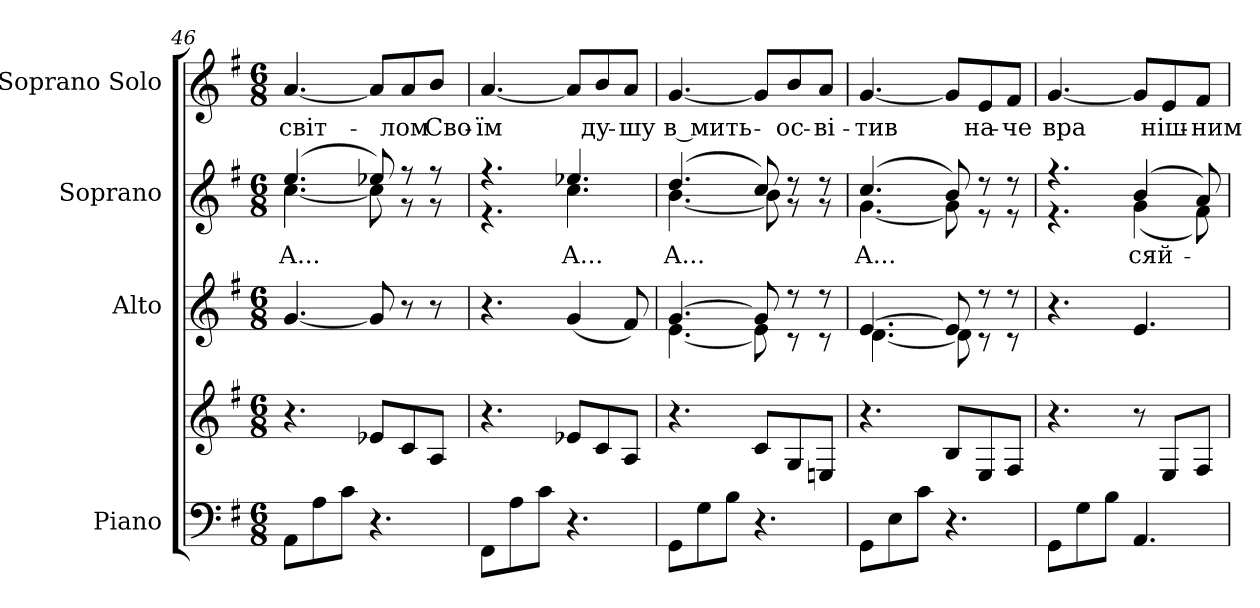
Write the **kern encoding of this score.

**kern	**kern	**kern	**kern	**text	**kern	**text
*part4	*part4	*part3	*part2	*part2	*part1	*part1
*staff5	*staff4	*staff3	*staff2	*staff2	*staff1	*staff1
*I"Piano	*	*I"Alto	*I"Soprano	*	*I"Soprano Solo	*
*clefF4	*clefG2	*clefG2	*clefG2	*	*clefG2	*
*k[f#]	*k[f#]	*k[f#]	*k[f#]	*	*k[f#]	*
*e:	*e:	*e:	*e:	*	*e:	*
*M6/8	*M6/8	*M6/8	*M6/8	*	*M6/8	*
=46	=46	=46	=46	=46	=46	=46
!	!	!	!	!LO:LY:b:color=#000000	!	!
*	*	*	*^	*	*	*
!	!	!	!	!	!	!	!LO:LY:b:color=#000000
8AAi\L	4.r	[<4.gi/	(4.eei/	[<4.cci\	А...	[<4.ai/	світ-
8Ai\	.	.	.	.	.	.	.
8ci\J	.	.	.	.	.	.	.
4.r	8e-Xi/L	8gi/]	8ee-Xi/)	8cci\]	.	8ai/L]	.
!	!	!	!	!	!	!	!LO:LY:b:color=#000000
.	8ci/	8r	8r	8r	.	8ai/	-лом
!	!	!	!	!	!	!	!LO:LY:b:color=#000000
.	8Ai/J	8r	8r	8r	.	8bi/J	Сво-
=47	=47	=47	=47	=47	=47	=47	=47
!	!	!	!	!	!	!	!LO:LY:b:color=#000000
8FF#i\L	4.r	4.r	4.r	4.r	.	[<4.ai/	-їм
8Ai\	.	.	.	.	.	.	.
8ci\J	.	.	.	.	.	.	.
!	!	!	!	!	!LO:LY:b:color=#000000	!	!
4.r	8e-Xi/L	(4gi/	4.ee-Xi/	4.cci\	А...	8ai/L]	.
!	!	!	!	!	!	!	!LO:LY:b:color=#000000
.	8ci/	.	.	.	.	8bi/	ду-
!	!	!	!	!	!	!	!LO:LY:b:color=#000000
.	8Ai/J	8f#i/)	.	.	.	8ai/J	-шу
!!LO:PB:g=z
=48	=48	=48	=48	=48	=48	=48	=48
*	*	*^	*	*	*	*	*
!	!	!	!	!	!	!LO:LY:b:color=#000000	!	!
!	!	!	!	!	!	!	!	!LO:LY:b:color=#000000
8GGi\L	4.r	[>4.gi/	[<4.ei\	(4.ddi/	[<4.bi\	А...	[<4.gi/	в мить-
8Gi\	.	.	.	.	.	.	.	.
8Bi\J	.	.	.	.	.	.	.	.
4.r	8ci/L	8gi/]	8ei\]	8cci/)	8bi\]	.	8gi/L]	.
!	!	!	!	!	!	!	!	!LO:LY:b:color=#000000
.	8Gi/	8r	8r	8r	8r	.	8bi/	-ос-
!	!	!	!	!	!	!	!	!LO:LY:b:color=#000000
.	8Eni/J	8r	8r	8r	8r	.	8ai/J	-ві-
=49	=49	=49	=49	=49	=49	=49	=49	=49
!	!	!	!	!	!	!LO:LY:b:color=#000000	!	!
!	!	!	!	!	!	!	!	!LO:LY:b:color=#000000
8GGi\L	4.r	[>4.ei/	[<4.di\	(4.cci/	[<4.gi\	А...	[<4.gi/	-тив
8Ei\	.	.	.	.	.	.	.	.
8ci\J	.	.	.	.	.	.	.	.
4.r	8Bi/L	8ei/]	8di\]	8bi/)	8gi\]	.	8gi/L]	.
!	!	!	!	!	!	!	!	!LO:LY:b:color=#000000
.	8Ei/	8r	8r	8r	8r	.	8ei/	на-
!	!	!	!	!	!	!	!	!LO:LY:b:color=#000000
.	8F#i/J	8r	8r	8r	8r	.	8f#i/J	-че
*	*	*v	*v	*	*	*	*	*
=50	=50	=50	=50	=50	=50	=50	=50
*	*	*^	*	*	*	*	*
!	!	!	!	!	!	!	!	!LO:LY:b:color=#000000
*	*	*v	*v	*	*	*	*	*
8GGi\L	4.r	4.r	4.r	4.r	.	[<4.gi/	вра
8Gi\	.	.	.	.	.	.	.
8Bi\J	.	.	.	.	.	.	.
!	!	!	!	!	!LO:LY:b:color=#000000	!	!
4.AAi/	8r	4.ei/	(4bi/	(4gi\	сяй-	8gi/L]	.
!	!	!	!	!	!	!	!LO:LY:b:color=#000000
.	8Ei/L	.	.	.	.	8ei/	ніш-
!	!	!	!	!	!	!	!LO:LY:b:color=#000000
.	8F#i/J	.	8ai/)	8f#i\)	.	8f#i/J	-ним
*	*	*	*v	*v	*	*	*
=	=	=	=	=	=	=
*-	*-	*-	*-	*-	*-	*-
